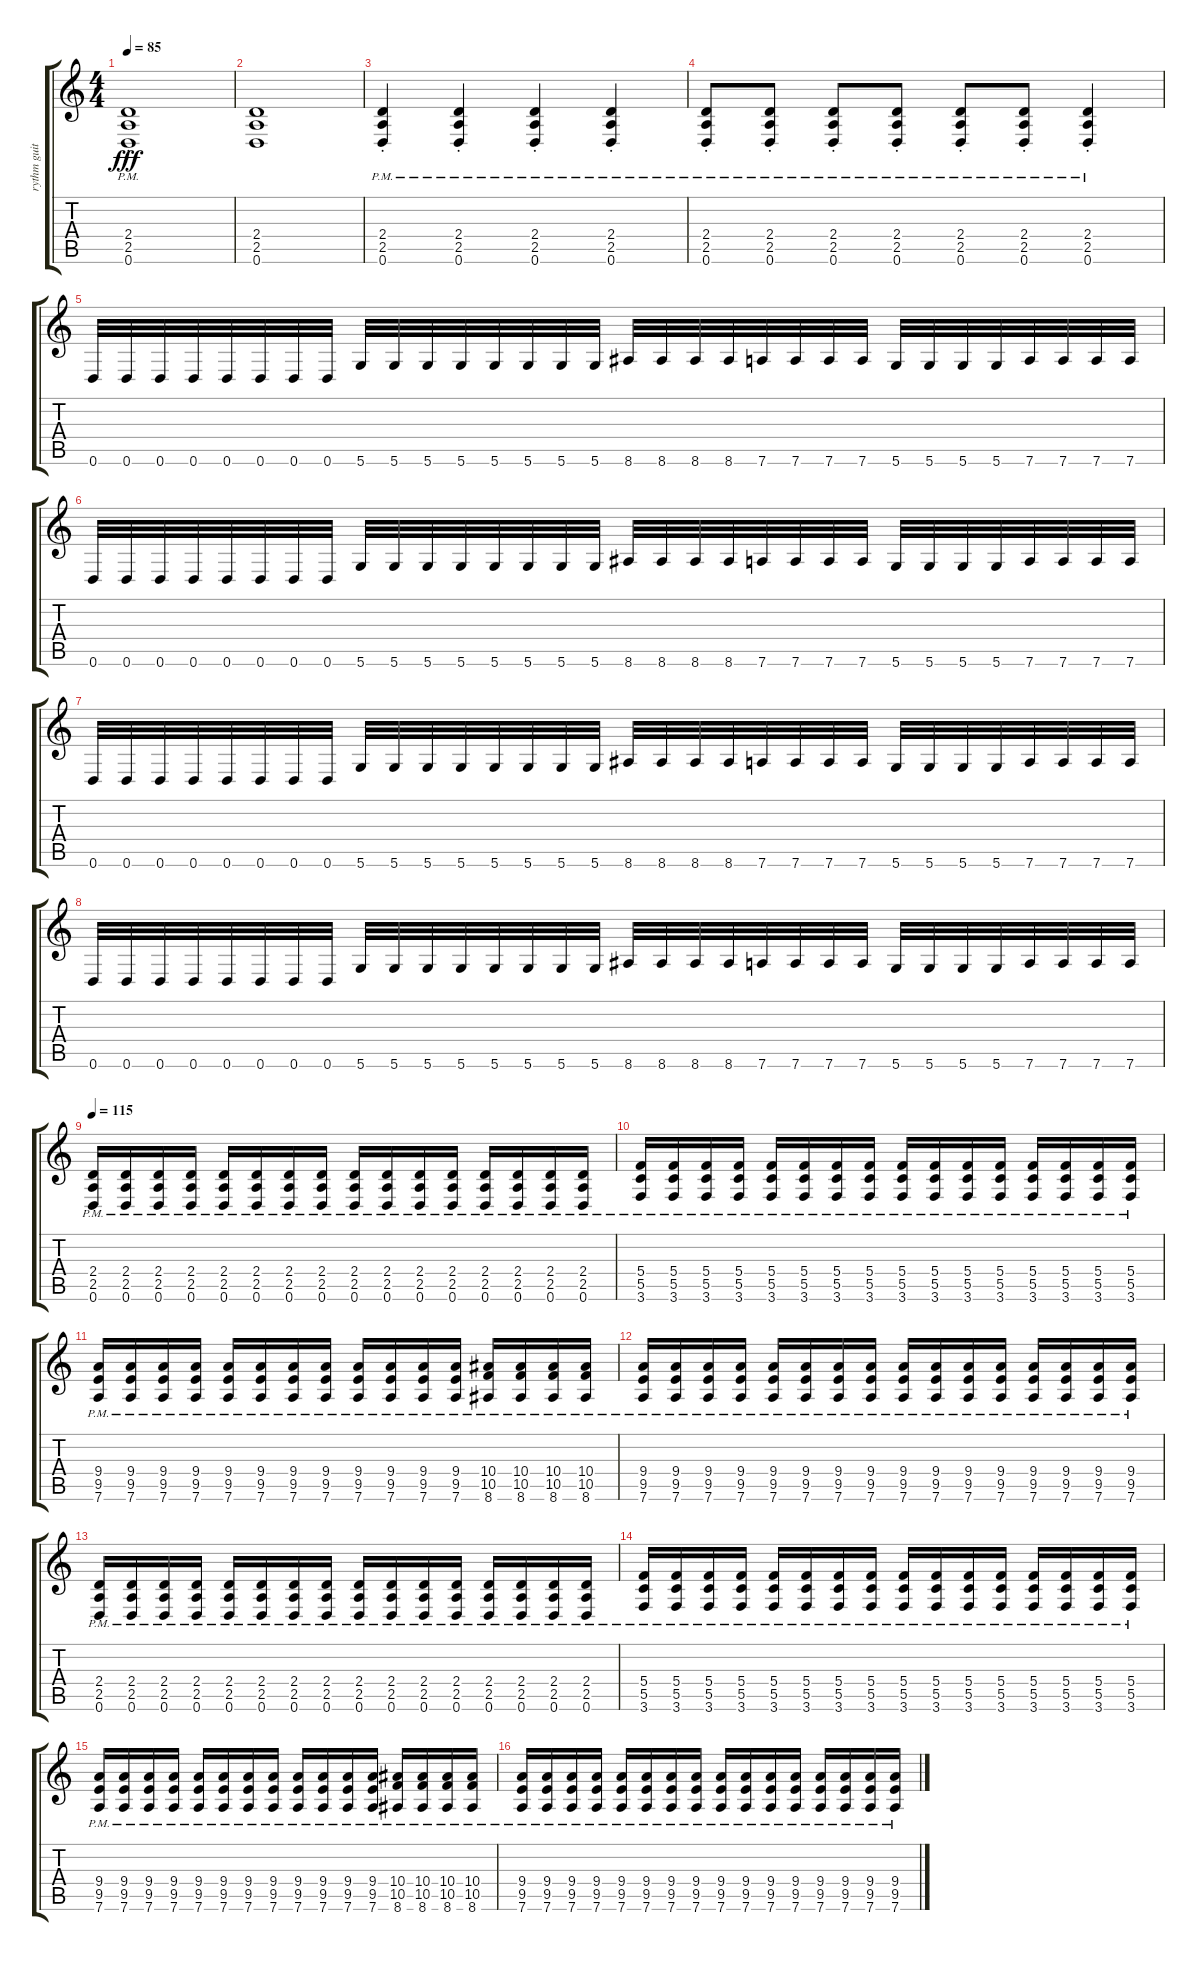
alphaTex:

\track ("rythm guitar" "rythm guit") {instrument distortionguitar}
\staff {score tabs}
\tuning (D4 A3 F3 C3 G2 D2) {hide}
\ts (4 4)
\tempo 85
\clef g2
\ks c
(2.4{pm} 2.5{pm} 0.6{pm st}).1{dy fff} |
(2.4 2.5 0.6).1 |
(2.4{pm} 2.5{pm} 0.6{pm st}).4 (2.4{pm} 2.5{pm} 0.6{pm st}).4 (2.4{pm} 2.5{pm} 0.6{pm st}).4 (2.4{pm} 2.5{pm} 0.6{pm st}).4 |
(2.4{pm} 2.5{pm} 0.6{pm st}).8 (2.4{pm} 2.5{pm} 0.6{pm st}).8 (2.4{pm} 2.5{pm} 0.6{pm st}).8 (2.4{pm} 2.5{pm} 0.6{pm st}).8 (2.4{pm} 2.5{pm} 0.6{pm st}).8 (2.4{pm} 2.5{pm} 0.6{pm st}).8 (2.4{pm} 2.5{pm} 0.6{pm st}).4 |
0.6.32 0.6.32 0.6.32 0.6.32 0.6.32 0.6.32 0.6.32 0.6.32 5.6.32 5.6.32 5.6.32 5.6.32 5.6.32 5.6.32 5.6.32 5.6.32 8.6.32 8.6.32 8.6.32 8.6.32 7.6.32 7.6.32 7.6.32 7.6.32 5.6.32 5.6.32 5.6.32 5.6.32 7.6.32 7.6.32 7.6.32 7.6.32 |
0.6.32 0.6.32 0.6.32 0.6.32 0.6.32 0.6.32 0.6.32 0.6.32 5.6.32 5.6.32 5.6.32 5.6.32 5.6.32 5.6.32 5.6.32 5.6.32 8.6.32 8.6.32 8.6.32 8.6.32 7.6.32 7.6.32 7.6.32 7.6.32 5.6.32 5.6.32 5.6.32 5.6.32 7.6.32 7.6.32 7.6.32 7.6.32 |
0.6.32 0.6.32 0.6.32 0.6.32 0.6.32 0.6.32 0.6.32 0.6.32 5.6.32 5.6.32 5.6.32 5.6.32 5.6.32 5.6.32 5.6.32 5.6.32 8.6.32 8.6.32 8.6.32 8.6.32 7.6.32 7.6.32 7.6.32 7.6.32 5.6.32 5.6.32 5.6.32 5.6.32 7.6.32 7.6.32 7.6.32 7.6.32 |
0.6.32 0.6.32 0.6.32 0.6.32 0.6.32 0.6.32 0.6.32 0.6.32 5.6.32 5.6.32 5.6.32 5.6.32 5.6.32 5.6.32 5.6.32 5.6.32 8.6.32 8.6.32 8.6.32 8.6.32 7.6.32 7.6.32 7.6.32 7.6.32 5.6.32 5.6.32 5.6.32 5.6.32 7.6.32 7.6.32 7.6.32 7.6.32 |
\tempo 115
(2.4{pm} 2.5{pm} 0.6{pm}).16 (2.4{pm} 2.5{pm} 0.6{pm}).16 (2.4{pm} 2.5{pm} 0.6{pm}).16 (2.4{pm} 2.5{pm} 0.6{pm}).16 (2.4{pm} 2.5{pm} 0.6{pm}).16 (2.4{pm} 2.5{pm} 0.6{pm}).16 (2.4{pm} 2.5{pm} 0.6{pm}).16 (2.4{pm} 2.5{pm} 0.6{pm}).16 (2.4{pm} 2.5{pm} 0.6{pm}).16 (2.4{pm} 2.5{pm} 0.6{pm}).16 (2.4{pm} 2.5{pm} 0.6{pm}).16 (2.4{pm} 2.5{pm} 0.6{pm}).16 (2.4{pm} 2.5{pm} 0.6{pm}).16 (2.4{pm} 2.5{pm} 0.6{pm}).16 (2.4{pm} 2.5{pm} 0.6{pm}).16 (2.4{pm} 2.5{pm} 0.6{pm}).16 |
(5.4{pm} 5.5{pm} 3.6{pm}).16 (5.4{pm} 5.5{pm} 3.6{pm}).16 (5.4{pm} 5.5{pm} 3.6{pm}).16 (5.4{pm} 5.5{pm} 3.6{pm}).16 (5.4{pm} 5.5{pm} 3.6{pm}).16 (5.4{pm} 5.5{pm} 3.6{pm}).16 (5.4{pm} 5.5{pm} 3.6{pm}).16 (5.4{pm} 5.5{pm} 3.6{pm}).16 (5.4{pm} 5.5{pm} 3.6{pm}).16 (5.4{pm} 5.5{pm} 3.6{pm}).16 (5.4{pm} 5.5{pm} 3.6{pm}).16 (5.4{pm} 5.5{pm} 3.6{pm}).16 (5.4{pm} 5.5{pm} 3.6{pm}).16 (5.4{pm} 5.5{pm} 3.6{pm}).16 (5.4{pm} 5.5{pm} 3.6{pm}).16 (5.4{pm} 5.5{pm} 3.6{pm}).16 |
(9.4{pm} 9.5{pm} 7.6{pm}).16 (9.4{pm} 9.5{pm} 7.6{pm}).16 (9.4{pm} 9.5{pm} 7.6{pm}).16 (9.4{pm} 9.5{pm} 7.6{pm}).16 (9.4{pm} 9.5{pm} 7.6{pm}).16 (9.4{pm} 9.5{pm} 7.6{pm}).16 (9.4{pm} 9.5{pm} 7.6{pm}).16 (9.4{pm} 9.5{pm} 7.6{pm}).16 (9.4{pm} 9.5{pm} 7.6{pm}).16 (9.4{pm} 9.5{pm} 7.6{pm}).16 (9.4{pm} 9.5{pm} 7.6{pm}).16 (9.4{pm} 9.5{pm} 7.6{pm}).16 (10.4{pm} 10.5{pm} 8.6{pm}).16 (10.4{pm} 10.5{pm} 8.6{pm}).16 (10.4{pm} 10.5{pm} 8.6{pm}).16 (10.4{pm} 10.5{pm} 8.6{pm}).16 |
(9.4{pm} 9.5{pm} 7.6{pm}).16 (9.4{pm} 9.5{pm} 7.6{pm}).16 (9.4{pm} 9.5{pm} 7.6{pm}).16 (9.4{pm} 9.5{pm} 7.6{pm}).16 (9.4{pm} 9.5{pm} 7.6{pm}).16 (9.4{pm} 9.5{pm} 7.6{pm}).16 (9.4{pm} 9.5{pm} 7.6{pm}).16 (9.4{pm} 9.5{pm} 7.6{pm}).16 (9.4{pm} 9.5{pm} 7.6{pm}).16 (9.4{pm} 9.5{pm} 7.6{pm}).16 (9.4{pm} 9.5{pm} 7.6{pm}).16 (9.4{pm} 9.5{pm} 7.6{pm}).16 (9.4{pm} 9.5{pm} 7.6{pm}).16 (9.4{pm} 9.5{pm} 7.6{pm}).16 (9.4{pm} 9.5{pm} 7.6{pm}).16 (9.4{pm} 9.5{pm} 7.6{pm}).16 |
(2.4{pm} 2.5{pm} 0.6{pm}).16 (2.4{pm} 2.5{pm} 0.6{pm}).16 (2.4{pm} 2.5{pm} 0.6{pm}).16 (2.4{pm} 2.5{pm} 0.6{pm}).16 (2.4{pm} 2.5{pm} 0.6{pm}).16 (2.4{pm} 2.5{pm} 0.6{pm}).16 (2.4{pm} 2.5{pm} 0.6{pm}).16 (2.4{pm} 2.5{pm} 0.6{pm}).16 (2.4{pm} 2.5{pm} 0.6{pm}).16 (2.4{pm} 2.5{pm} 0.6{pm}).16 (2.4{pm} 2.5{pm} 0.6{pm}).16 (2.4{pm} 2.5{pm} 0.6{pm}).16 (2.4{pm} 2.5{pm} 0.6{pm}).16 (2.4{pm} 2.5{pm} 0.6{pm}).16 (2.4{pm} 2.5{pm} 0.6{pm}).16 (2.4{pm} 2.5{pm} 0.6{pm}).16 |
(5.4{pm} 5.5{pm} 3.6{pm}).16 (5.4{pm} 5.5{pm} 3.6{pm}).16 (5.4{pm} 5.5{pm} 3.6{pm}).16 (5.4{pm} 5.5{pm} 3.6{pm}).16 (5.4{pm} 5.5{pm} 3.6{pm}).16 (5.4{pm} 5.5{pm} 3.6{pm}).16 (5.4{pm} 5.5{pm} 3.6{pm}).16 (5.4{pm} 5.5{pm} 3.6{pm}).16 (5.4{pm} 5.5{pm} 3.6{pm}).16 (5.4{pm} 5.5{pm} 3.6{pm}).16 (5.4{pm} 5.5{pm} 3.6{pm}).16 (5.4{pm} 5.5{pm} 3.6{pm}).16 (5.4{pm} 5.5{pm} 3.6{pm}).16 (5.4{pm} 5.5{pm} 3.6{pm}).16 (5.4{pm} 5.5{pm} 3.6{pm}).16 (5.4{pm} 5.5{pm} 3.6{pm}).16 |
(9.4{pm} 9.5{pm} 7.6{pm}).16 (9.4{pm} 9.5{pm} 7.6{pm}).16 (9.4{pm} 9.5{pm} 7.6{pm}).16 (9.4{pm} 9.5{pm} 7.6{pm}).16 (9.4{pm} 9.5{pm} 7.6{pm}).16 (9.4{pm} 9.5{pm} 7.6{pm}).16 (9.4{pm} 9.5{pm} 7.6{pm}).16 (9.4{pm} 9.5{pm} 7.6{pm}).16 (9.4{pm} 9.5{pm} 7.6{pm}).16 (9.4{pm} 9.5{pm} 7.6{pm}).16 (9.4{pm} 9.5{pm} 7.6{pm}).16 (9.4{pm} 9.5{pm} 7.6{pm}).16 (10.4{pm} 10.5{pm} 8.6{pm}).16 (10.4{pm} 10.5{pm} 8.6{pm}).16 (10.4{pm} 10.5{pm} 8.6{pm}).16 (10.4{pm} 10.5{pm} 8.6{pm}).16 |
(9.4{pm} 9.5{pm} 7.6{pm}).16 (9.4{pm} 9.5{pm} 7.6{pm}).16 (9.4{pm} 9.5{pm} 7.6{pm}).16 (9.4{pm} 9.5{pm} 7.6{pm}).16 (9.4{pm} 9.5{pm} 7.6{pm}).16 (9.4{pm} 9.5{pm} 7.6{pm}).16 (9.4{pm} 9.5{pm} 7.6{pm}).16 (9.4{pm} 9.5{pm} 7.6{pm}).16 (9.4{pm} 9.5{pm} 7.6{pm}).16 (9.4{pm} 9.5{pm} 7.6{pm}).16 (9.4{pm} 9.5{pm} 7.6{pm}).16 (9.4{pm} 9.5{pm} 7.6{pm}).16 (9.4{pm} 9.5{pm} 7.6{pm}).16 (9.4{pm} 9.5{pm} 7.6{pm}).16 (9.4{pm} 9.5{pm} 7.6{pm}).16 (9.4{pm} 9.5{pm} 7.6{pm}).16
